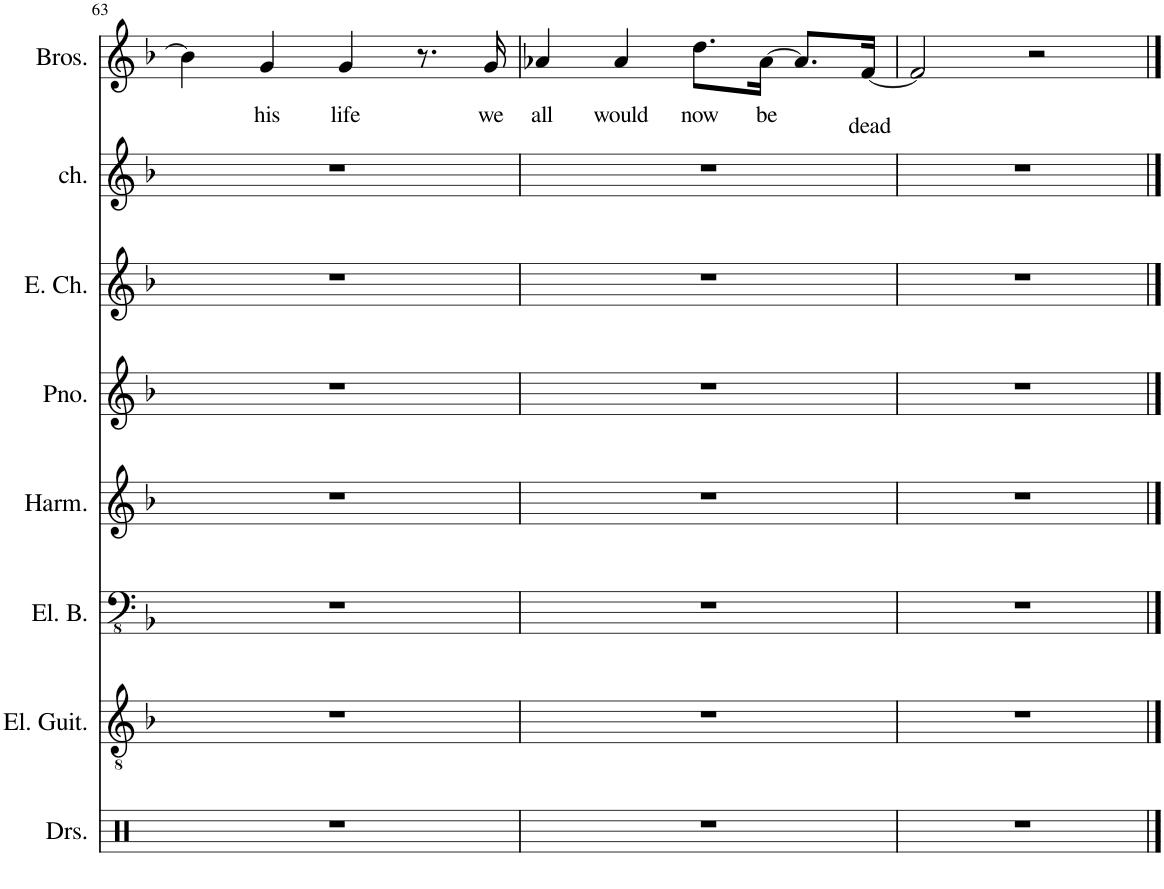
**kern	**kern	**kern	**kern	**kern	**kern	**kern	**kern	**text
*part8	*part7	*part6	*part5	*part4	*part3	*part2	*part1	*part1
*staff8	*staff7	*staff6	*staff5	*staff4	*staff3	*staff2	*staff1	*staff1
*I"Drumset	*I"Electric Guitar	*I"Electric Bass	*I"Harmonica	*I"Piano	*I"Electric Choir	*I"Chorus	*I"Brothers	*
*I'Drs.	*I'El. Guit.	*I'El. B.	*I'Harm.	*I'Pno.	*I'E. Ch.	*I'ch.	*I'Bros.	*
!!LO:PB:g=z
*clefX	*clefGv2	*clefFv4	*clefG2	*clefG2	*clefG2	*clefG2	*clefG2	*
*k[]	*k[b-]	*k[b-]	*k[b-]	*k[b-]	*k[b-]	*k[b-]	*k[b-]	*
*M4/4	*M4/4	*M4/4	*M4/4	*M4/4	*M4/4	*M4/4	*M4/4	*
=63	=63	=63	=63	=63	=63	=63	=63	=63
1r	1r	1r	1r	1r	1r	1r	4b-\]	.
!	!	!	!	!	!	!	!	!LO:LY:b
.	.	.	.	.	.	.	4g/	his
!	!	!	!	!	!	!	!	!LO:LY:b
.	.	.	.	.	.	.	4g/	life
.	.	.	.	.	.	.	8.r	.
!	!	!	!	!	!	!	!	!LO:LY:b
.	.	.	.	.	.	.	16g/	we
=64	=64	=64	=64	=64	=64	=64	=64	=64
!	!	!	!	!	!	!	!	!LO:LY:b
1r	1r	1r	1r	1r	1r	1r	4a-X/	all
!	!	!	!	!	!	!	!	!LO:LY:b
.	.	.	.	.	.	.	4a-/	would
!	!	!	!	!	!	!	!	!LO:LY:b
.	.	.	.	.	.	.	8.dd\L	now
!	!	!	!	!	!	!	!	!LO:LY:b
.	.	.	.	.	.	.	[16a-\Jk	be
.	.	.	.	.	.	.	8.a-/L]	.
!	!	!	!	!	!	!	!	!LO:LY:b
.	.	.	.	.	.	.	[16f/Jk	dead
=65	=65	=65	=65	=65	=65	=65	=65	=65
1r	1r	1r	1r	1r	1r	1r	2f/]	.
.	.	.	.	.	.	.	2r	.
==	==	==	==	==	==	==	==	==
*-	*-	*-	*-	*-	*-	*-	*-	*-
